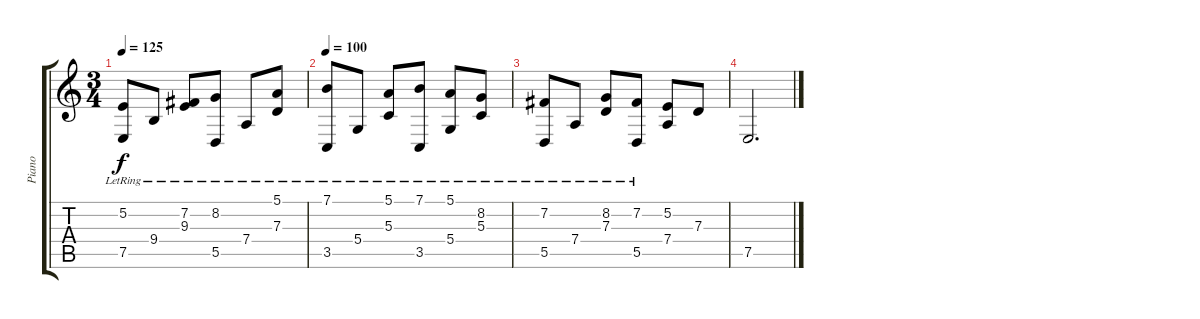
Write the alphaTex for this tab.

\track ("Piano" "Piano") {instrument acousticgrandpiano}
\staff {score tabs}
\tuning (E4 B3 G3 D3 A2 E2) {hide}
\ts (3 4)
\tempo 125
\clef g2
\ks c
(5.2{lr} 7.5{lr}).8{dy f} 9.4{lr}.8 (7.2{lr} 9.3{lr}).8 (8.2{lr} 5.5{lr}).8 7.4{lr}.8 (5.1{lr} 7.3{lr}).8 |
\tempo 100
(7.1{lr} 3.5{lr}).8 5.4{lr}.8 (5.1{lr} 5.3{lr}).8 (7.1{lr} 3.5{lr}).8 (5.1{lr} 5.4{lr}).8 (8.2{lr} 5.3{lr}).8 |
(7.2{lr} 5.5{lr}).8 7.4{lr}.8 (8.2{lr} 7.3{lr}).8 (7.2{lr} 5.5{lr}).8 (5.2 7.4).8 7.3.8 |
7.5.2{d}
